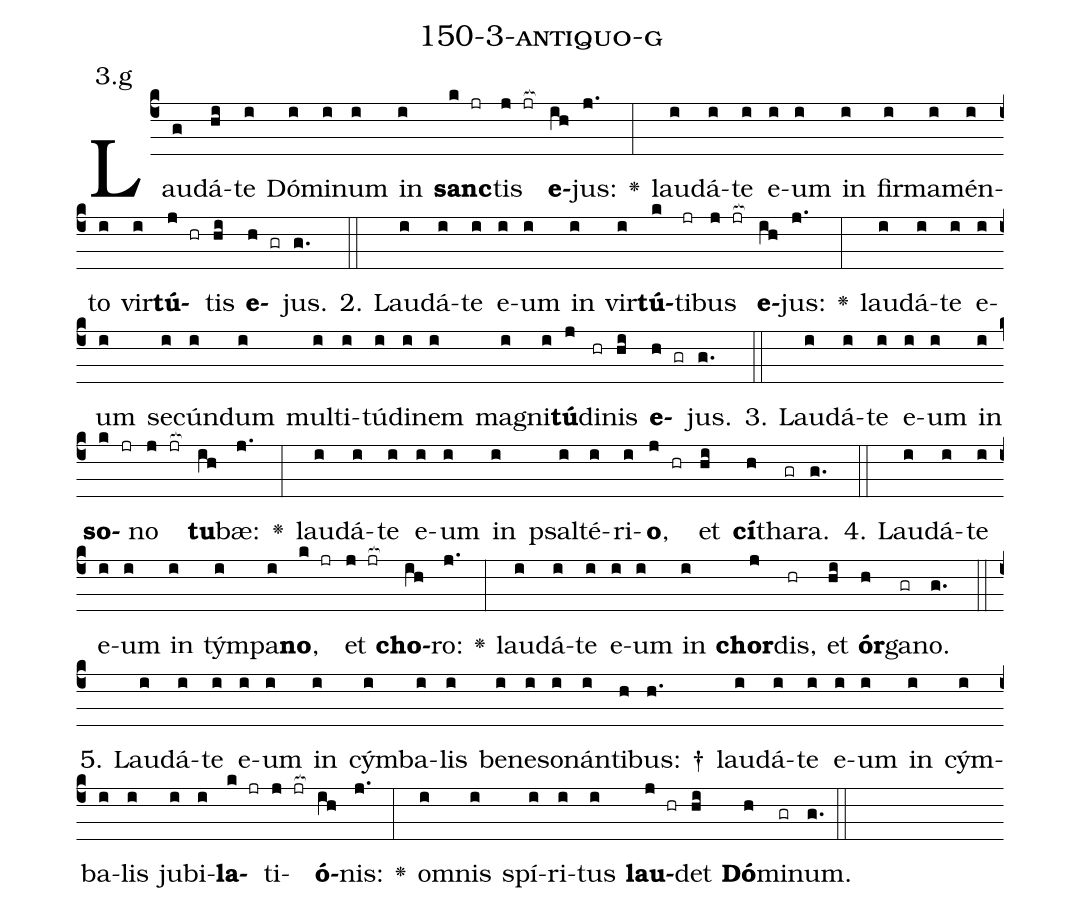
name: 150-3-antiquo-g;
annotation: 3.g;
%%
(c4)Lau(g)dá(hi)te(i) Dó(i)mi(i)num(i) in(i) <b>sanc</b>(k jr)tis(j jr[ocb:1{]) <b>e</b>(ih[ocb:0}])jus:(j.) <v>\greheightstar</v>(:) lau(i)dá(i)te(i) e(i)um(i) in(i) fir(i)ma(i)mén(i)to(i) vir(i)<b>tú</b>(j hr)tis(hi) <b>e</b>(h gr)jus.(g.) (::)
2. Lau(i)dá(i)te(i) e(i)um(i) in(i) vir(i)<b>tú</b>(k)ti(jr)bus(j jr[ocb:1{]) <b>e</b>(ih[ocb:0}])jus:(j.) <v>\greheightstar</v>(:) lau(i)dá(i)te(i) e(i)um(i) se(i)cún(i)dum(i) mul(i)ti(i)tú(i)di(i)nem(i) ma(i)gni(i)<b>tú</b>(j)di(hr)nis(hi) <b>e</b>(h gr)jus.(g.) (::)
3. Lau(i)dá(i)te(i) e(i)um(i) in(i) <b>so</b>(k jr)no(j jr[ocb:1{]) <b>tu</b>(ih[ocb:0}])bæ:(j.) <v>\greheightstar</v>(:) lau(i)dá(i)te(i) e(i)um(i) in(i) psal(i)té(i)ri(i)<b>o</b>,(j hr) et(hi) <b>cí</b>(h)tha(gr)ra.(g.) (::)
4. Lau(i)dá(i)te(i) e(i)um(i) in(i) tým(i)pa(i)<b>no</b>,(k jr) et(j jr[ocb:1{]) <b>cho</b>(ih[ocb:0}])ro:(j.) <v>\greheightstar</v>(:) lau(i)dá(i)te(i) e(i)um(i) in(i) <b>chor</b>(j)dis,(hr) et(hi) <b>ór</b>(h)ga(gr)no.(g.) (::)
5. Lau(i)dá(i)te(i) e(i)um(i) in(i) cým(i)ba(i)lis(i) be(i)ne(i)so(i)nán(i)ti(h)bus: †(h.) lau(i)dá(i)te(i) e(i)um(i) in(i) cým(i)ba(i)lis(i) ju(i)bi(i)<b>la</b>(k jr)ti(j jr[ocb:1{])<b>ó</b>(ih[ocb:0}])nis:(j.) <v>\greheightstar</v>(:) om(i)nis(i) spí(i)ri(i)tus(i) <b>lau</b>(j hr)det(hi) <b>Dó</b>(h)mi(gr)num.(g.) (::)
